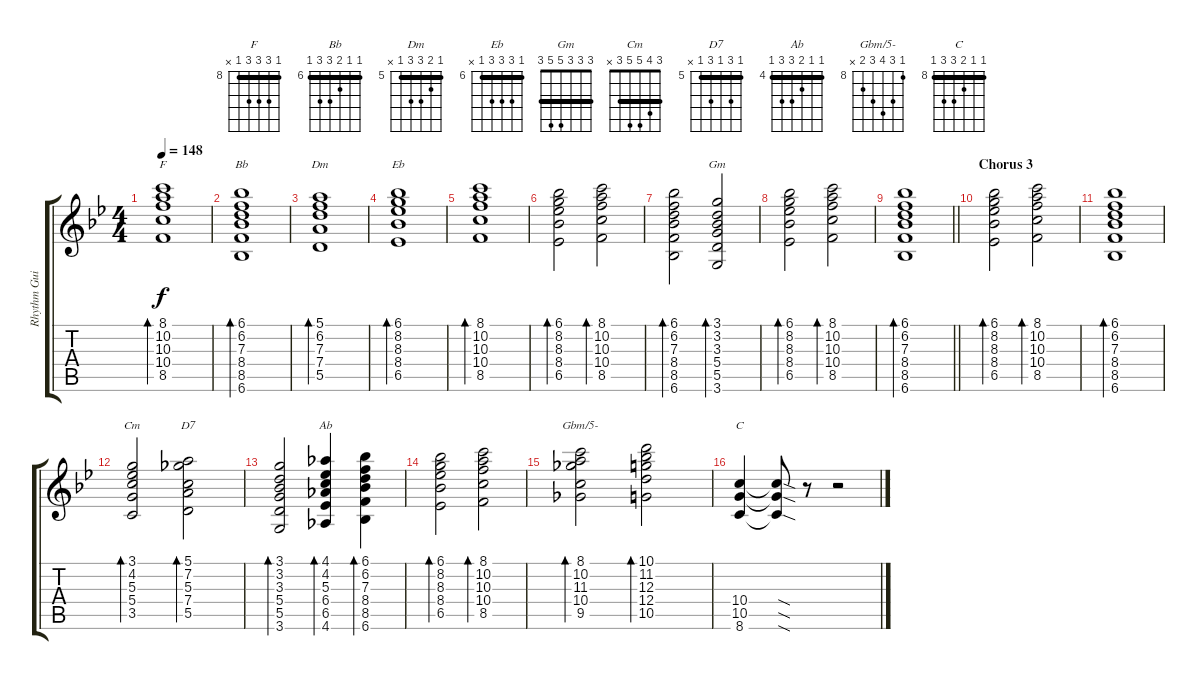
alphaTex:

\track ("Rhythm Guitar" "Rhythm Gui") {instrument distortionguitar}
\staff {score tabs}
\tuning (E4 B3 G3 D3 A2 E2) {hide}
\chord ("F" 8 10 10 10 8 x) {firstfret 8 barre 8}
\chord ("Bb" 6 6 7 8 8 6) {firstfret 6 barre 6}
\chord ("Dm" 5 6 7 7 5 x) {firstfret 5 barre 5}
\chord ("Eb" 6 8 8 8 6 x) {firstfret 6 barre 6}
\chord ("Gm" 3 3 3 5 5 3) {barre 3}
\chord ("Cm" 3 4 5 5 3 x) {barre 3}
\chord ("D7" 5 7 5 7 5 x) {firstfret 5 barre 5}
\chord ("Ab" 4 4 5 6 6 4) {firstfret 4 barre 4}
\chord ("Gbm/5-" 8 10 11 10 9 x) {firstfret 8}
\chord ("C" 8 8 9 10 10 8) {firstfret 8 barre 8}
\ts (4 4)
\tempo 148
\clef g2
\ks bb
(8.1 10.2 10.3 10.4 8.5).1{bd 60 ch "F" dy f} |
(6.1 6.2 7.3 8.4 8.5 6.6).1{bd 60 ch "Bb"} |
(5.1 6.2 7.3 7.4 5.5).1{bd 60 ch "Dm"} |
(6.1 8.2 8.3 8.4 6.5).1{bd 60 ch "Eb"} |
(8.1 10.2 10.3 10.4 8.5).1{bd 60} |
(6.1 8.2 8.3 8.4 6.5).2{bd 60} (8.1 10.2 10.3 10.4 8.5).2{bd 60} |
(6.1 6.2 7.3 8.4 8.5 6.6).2{bd 60} (3.1 3.2 3.3 5.4 5.5 3.6).2{bd 60 ch "Gm"} |
(6.1 8.2 8.3 8.4 6.5).2{bd 60} (8.1 10.2 10.3 10.4 8.5).2{bd 60} |
\barLineRight lightlight
(6.1 6.2 7.3 8.4 8.5 6.6).1{bd 60} |
\section ("" "Chorus 3")
(6.1 8.2 8.3 8.4 6.5).2{bd 60} (8.1 10.2 10.3 10.4 8.5).2{bd 60} |
(6.1 6.2 7.3 8.4 8.5 6.6).1{bd 60} |
(3.1 4.2 5.3 5.4 3.5).2{bd 60 ch "Cm"} (5.1 7.2 5.3 7.4 5.5).2{bd 60 ch "D7"} |
(3.1 3.2 3.3 5.4 5.5 3.6).2{bd 60} (4.1 4.2 5.3 6.4 6.5 4.6).4{bd 60 ch "Ab"} (6.1 6.2 7.3 8.4 8.5 6.6).4{bd 60} |
(6.1 8.2 8.3 8.4 6.5).2{bd 60} (8.1 10.2 10.3 10.4 8.5).2{bd 60} |
(8.1 10.2 11.3 10.4 9.5).2{bd 60 ch "Gbm/5-"} (10.1 11.2 12.3 12.4 10.5).2{bd 60} |
(10.4 10.5 8.6).4{ch "C" instrument distortionguitar} (10.4{sod t} 10.5{sod t} 8.6{sod t}).8 r.8 r.2
